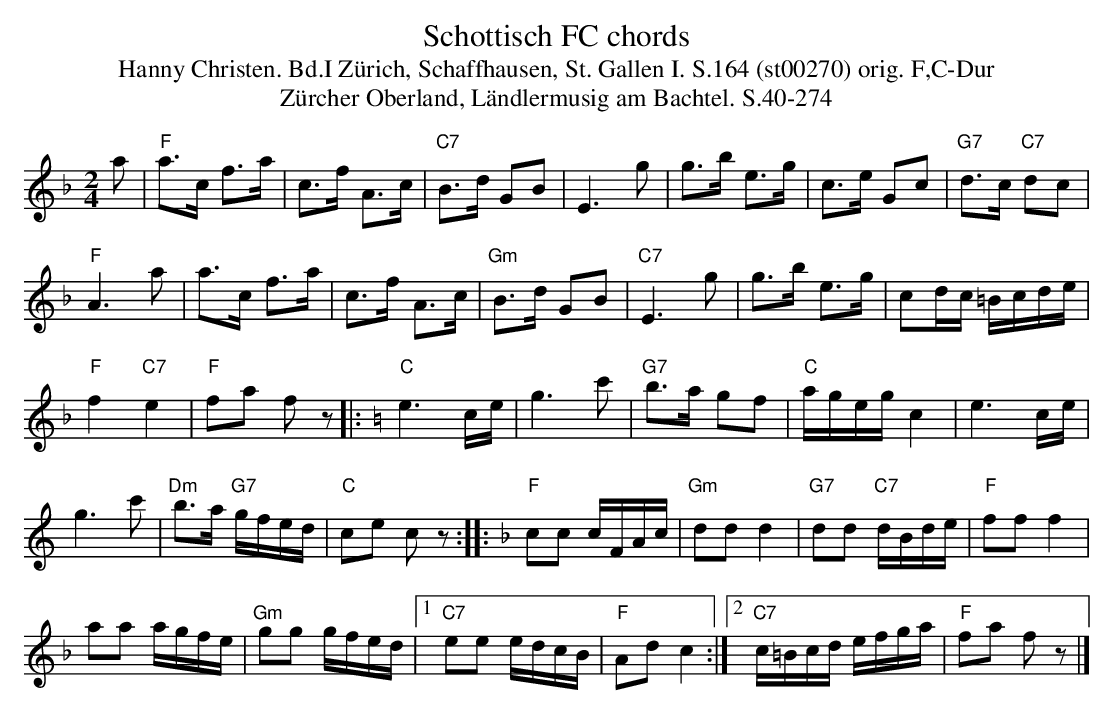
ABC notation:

X:1
T: Schottisch FC chords
T:Hanny Christen. Bd.I Zürich, Schaffhausen, St. Gallen I. S.164 (st00270) orig. F,C-Dur
T: Z\"urcher Oberland, L\"andlermusig am Bachtel. S.40-274
M:2/4
L:1/8
K:F %%MIDI gchordon
a| "F"a>c f>a | c>f A>c | "C7"B>d GB | E3g | g>b e>g | c>e Gc | "G7"d>c "C7"dc |
"F"A3a | a>c f>a | c>f A>c | "Gm"B>d GB | "C7"E3g | g>b e>g | cd/c/ =B/c/d/e/ |
"F"f2"C7"e2 | "F"fa fz |: [K:C] "C"e3 c/e/ | g3c' | "G7"b>a gf | "C"a/g/e/g/ c2 | e3c/e/ |
g3c' | "Dm"b>a "G7"g/f/e/d/ | "C"ce cz :: [K:F] "F"cc c/F/A/c/ | "Gm"ddd2 | "G7"dd "C7"d/B/d/e/ | "F"fff2 |
aa a/g/f/e/ | "Gm"gg g/f/e/d/ |1 "C7"ee e/d/c/B/ | "F"Adc2 :|2 "C7"c/=B/c/d/ e/f/g/a/ | "F"fa fz |]
